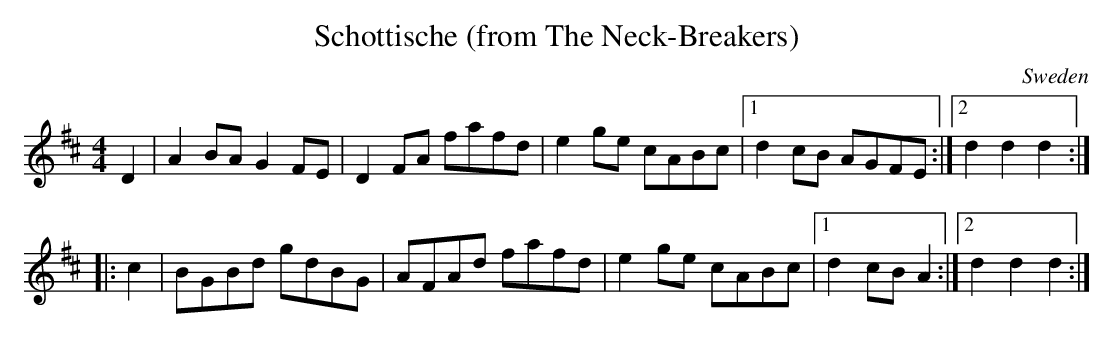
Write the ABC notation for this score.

X:1
T:Schottische (from The Neck-Breakers)
O:Sweden
M:4/4
K:D
D2 | \
A2BA G2FE | D2FA fafd |\
e2ge cABc |1 d2cB AGFE :|2 d2d2d2 :|
|: c2 |\
BGBd gdBG | AFAd fafd | \
e2ge cABc |1 d2cB A2 :|2 d2d2d2 :|
